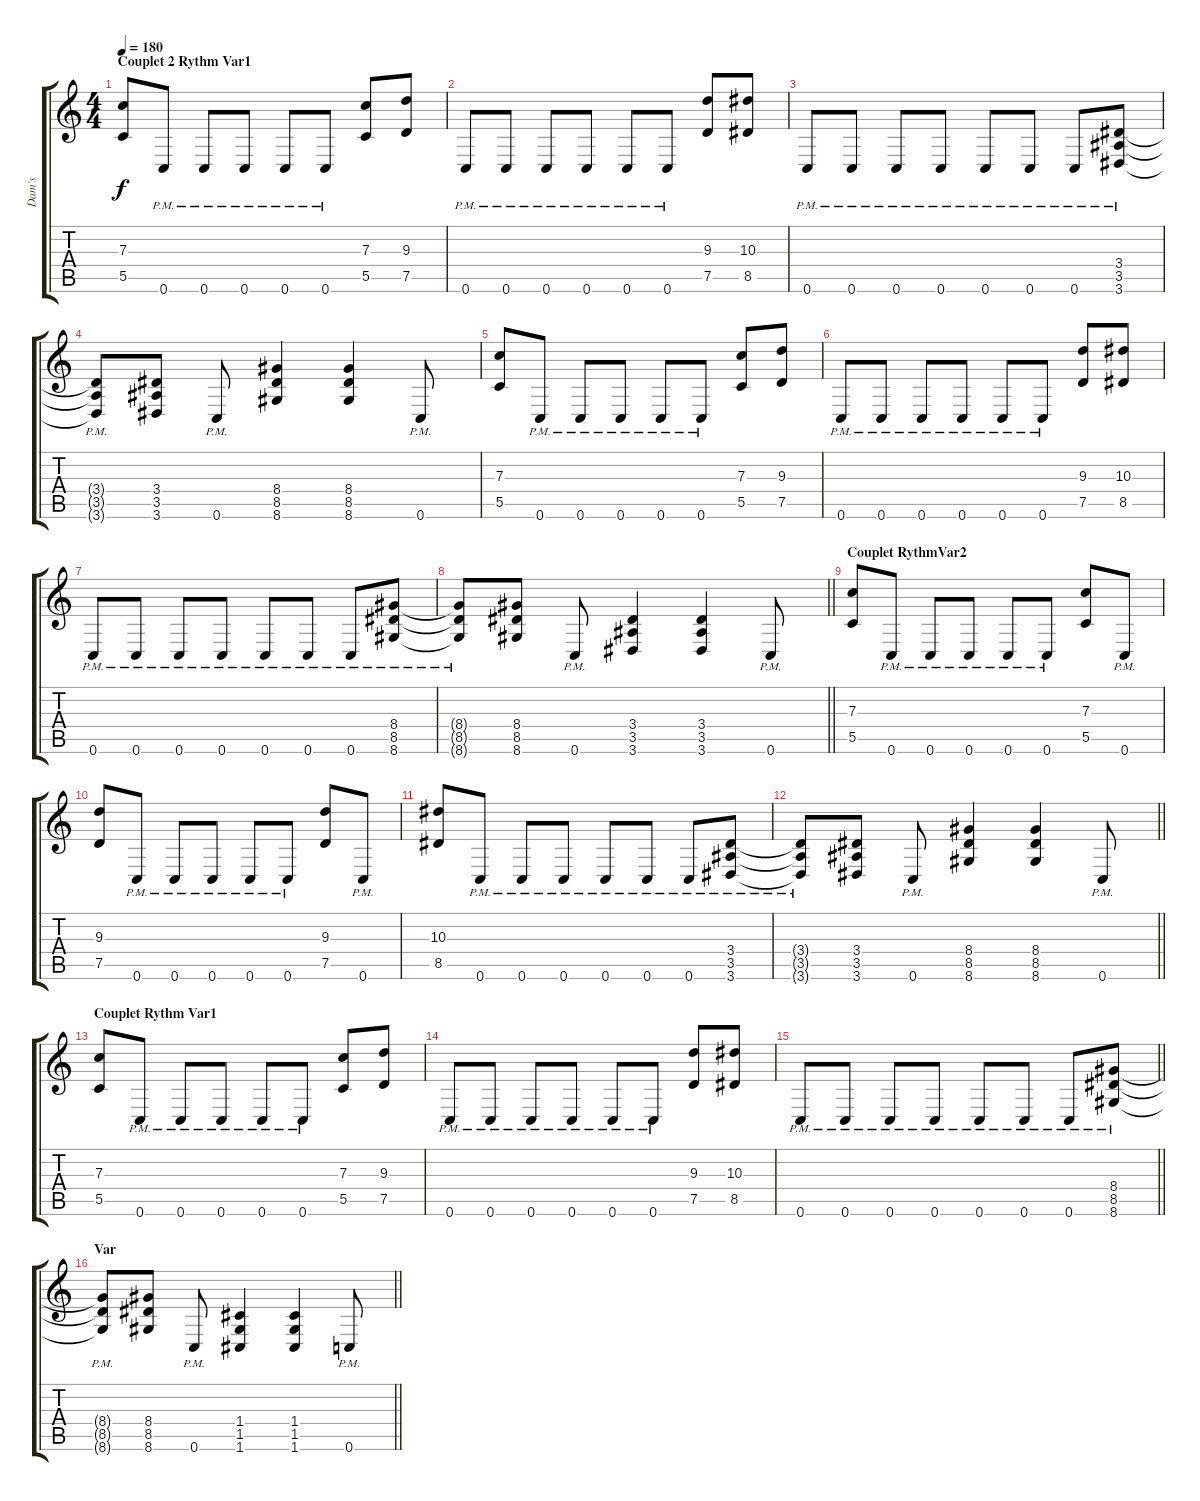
\track ("Dam's" "Dam's") {instrument distortionguitar}
\staff {score tabs}
\tuning (D4 A3 F3 C3 G2 C2) {hide}
\ts (4 4)
\section ("" "Couplet 2 Rythm Var1")
\tempo 180
\clef g2
\ks c
(7.3 5.5).8{dy f} 0.6{pm}.8 0.6{pm}.8 0.6{pm}.8 0.6{pm}.8 0.6{pm}.8 (7.3 5.5).8 (9.3 7.5).8 |
0.6{pm}.8 0.6{pm}.8 0.6{pm}.8 0.6{pm}.8 0.6{pm}.8 0.6{pm}.8 (9.3 7.5).8 (10.3 8.5).8 |
0.6{pm}.8 0.6{pm}.8 0.6{pm}.8 0.6{pm}.8 0.6{pm}.8 0.6{pm}.8 0.6{pm}.8 (3.4 3.5{pm} 3.6).8 |
(3.4{t} 3.5{pm t} 3.6{t}).8 (3.4 3.5 3.6).8 0.6{pm}.8 (8.4 8.5 8.6).4 (8.4 8.5 8.6).4 0.6{pm}.8 |
(7.3 5.5).8 0.6{pm}.8 0.6{pm}.8 0.6{pm}.8 0.6{pm}.8 0.6{pm}.8 (7.3 5.5).8 (9.3 7.5).8 |
0.6{pm}.8 0.6{pm}.8 0.6{pm}.8 0.6{pm}.8 0.6{pm}.8 0.6{pm}.8 (9.3 7.5).8 (10.3 8.5).8 |
0.6{pm}.8 0.6{pm}.8 0.6{pm}.8 0.6{pm}.8 0.6{pm}.8 0.6{pm}.8 0.6{pm}.8 (8.4 8.5{pm} 8.6).8 |
\barLineRight lightlight
(8.4{t} 8.5{pm t} 8.6{t}).8 (8.4 8.5 8.6).8 0.6{pm}.8 (3.4 3.5 3.6).4 (3.4 3.5 3.6).4 0.6{pm}.8 |
\section ("" "Couplet RythmVar2")
(7.3 5.5).8 0.6{pm}.8 0.6{pm}.8 0.6{pm}.8 0.6{pm}.8 0.6{pm}.8 (7.3 5.5).8 0.6{pm}.8 |
(9.3 7.5).8 0.6{pm}.8 0.6{pm}.8 0.6{pm}.8 0.6{pm}.8 0.6{pm}.8 (9.3 7.5).8 0.6{pm}.8 |
(10.3 8.5).8 0.6{pm}.8 0.6{pm}.8 0.6{pm}.8 0.6{pm}.8 0.6{pm}.8 0.6{pm}.8 (3.4 3.5{pm} 3.6).8 |
\barLineRight lightlight
(3.4{t} 3.5{pm t} 3.6{t}).8 (3.4 3.5 3.6).8 0.6{pm}.8 (8.4 8.5 8.6).4 (8.4 8.5 8.6).4 0.6{pm}.8 |
\section ("" "Couplet Rythm Var1")
(7.3 5.5).8 0.6{pm}.8 0.6{pm}.8 0.6{pm}.8 0.6{pm}.8 0.6{pm}.8 (7.3 5.5).8 (9.3 7.5).8 |
0.6{pm}.8 0.6{pm}.8 0.6{pm}.8 0.6{pm}.8 0.6{pm}.8 0.6{pm}.8 (9.3 7.5).8 (10.3 8.5).8 |
\barLineRight lightlight
0.6{pm}.8 0.6{pm}.8 0.6{pm}.8 0.6{pm}.8 0.6{pm}.8 0.6{pm}.8 0.6{pm}.8 (8.4 8.5{pm} 8.6).8 |
\section ("" "Var")
\barLineRight lightlight
(8.4{t} 8.5{pm t} 8.6{t}).8 (8.4 8.5 8.6).8 0.6{pm}.8 (1.4 1.5 1.6).4 (1.4 1.5 1.6).4 0.6{pm}.8
